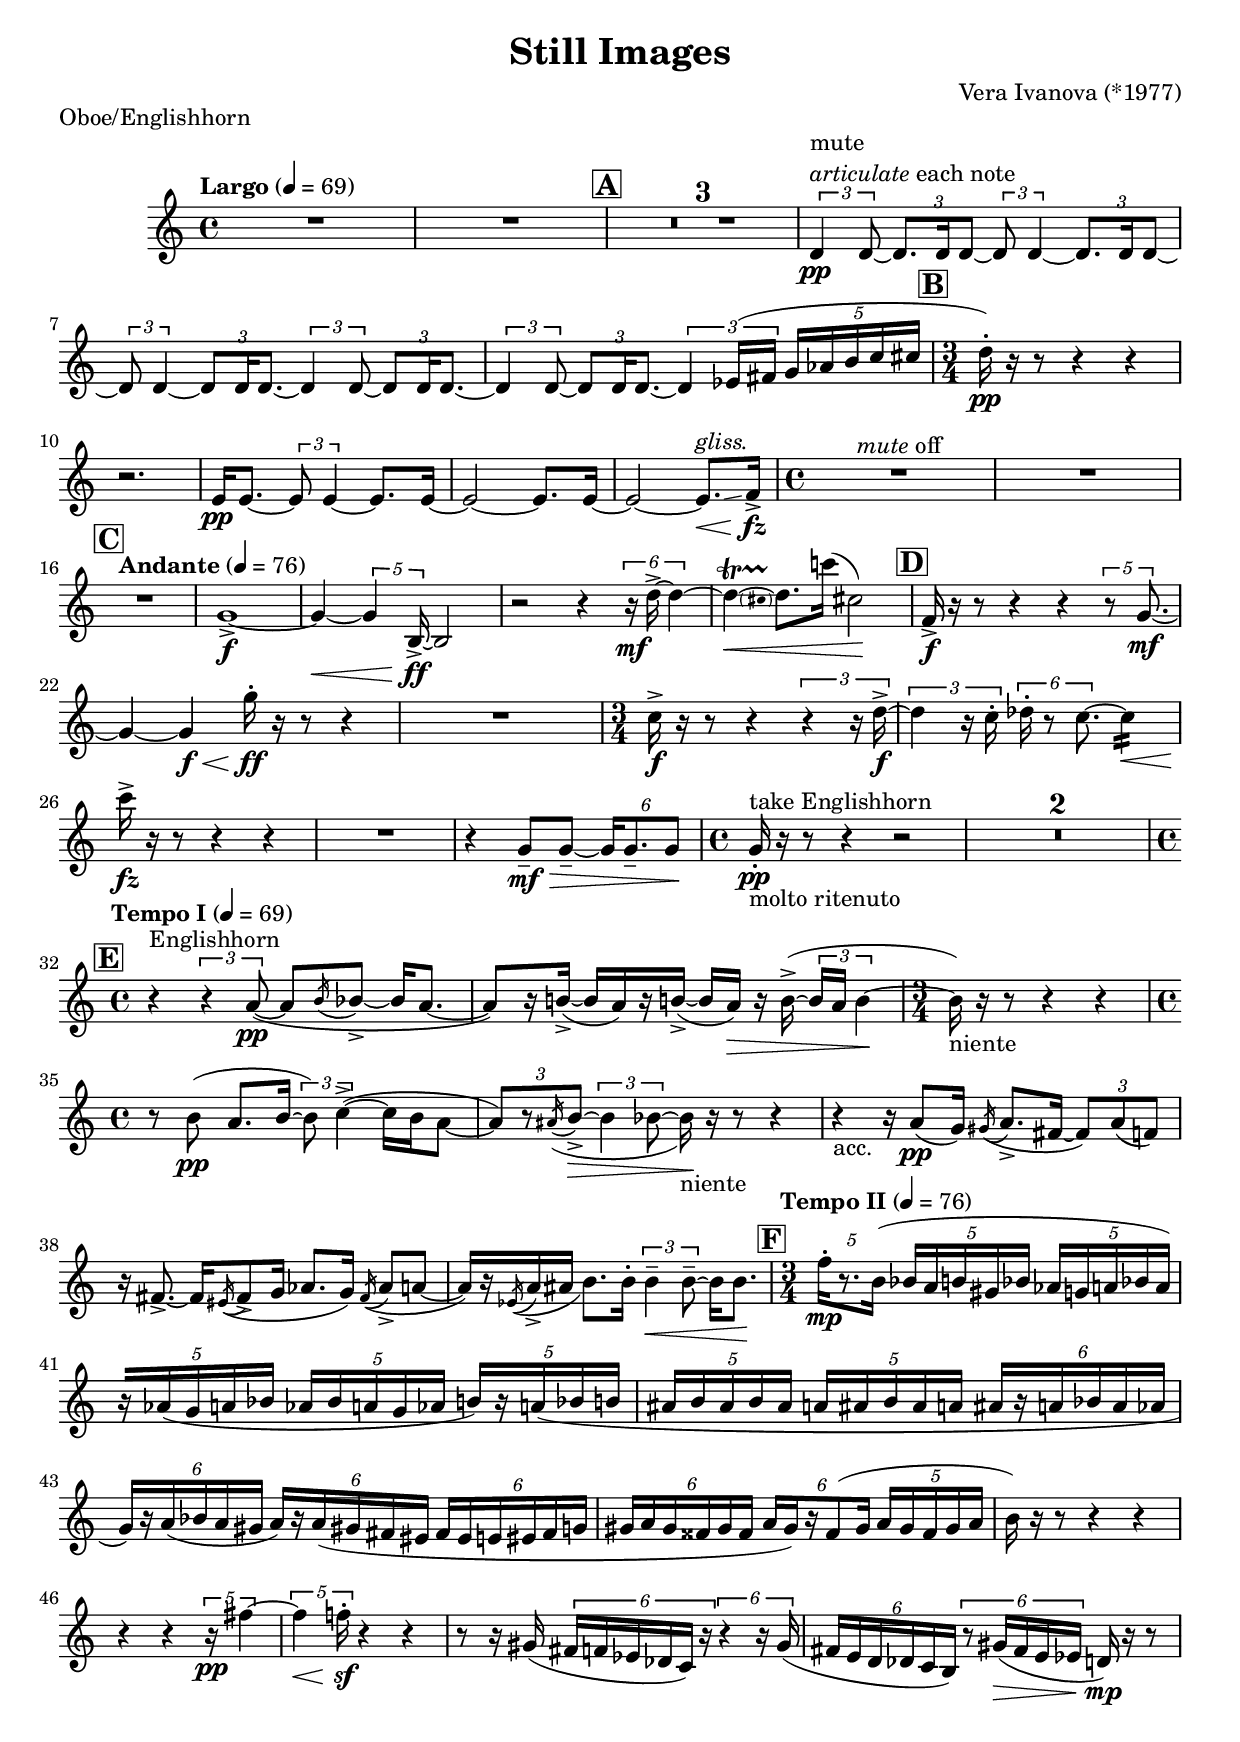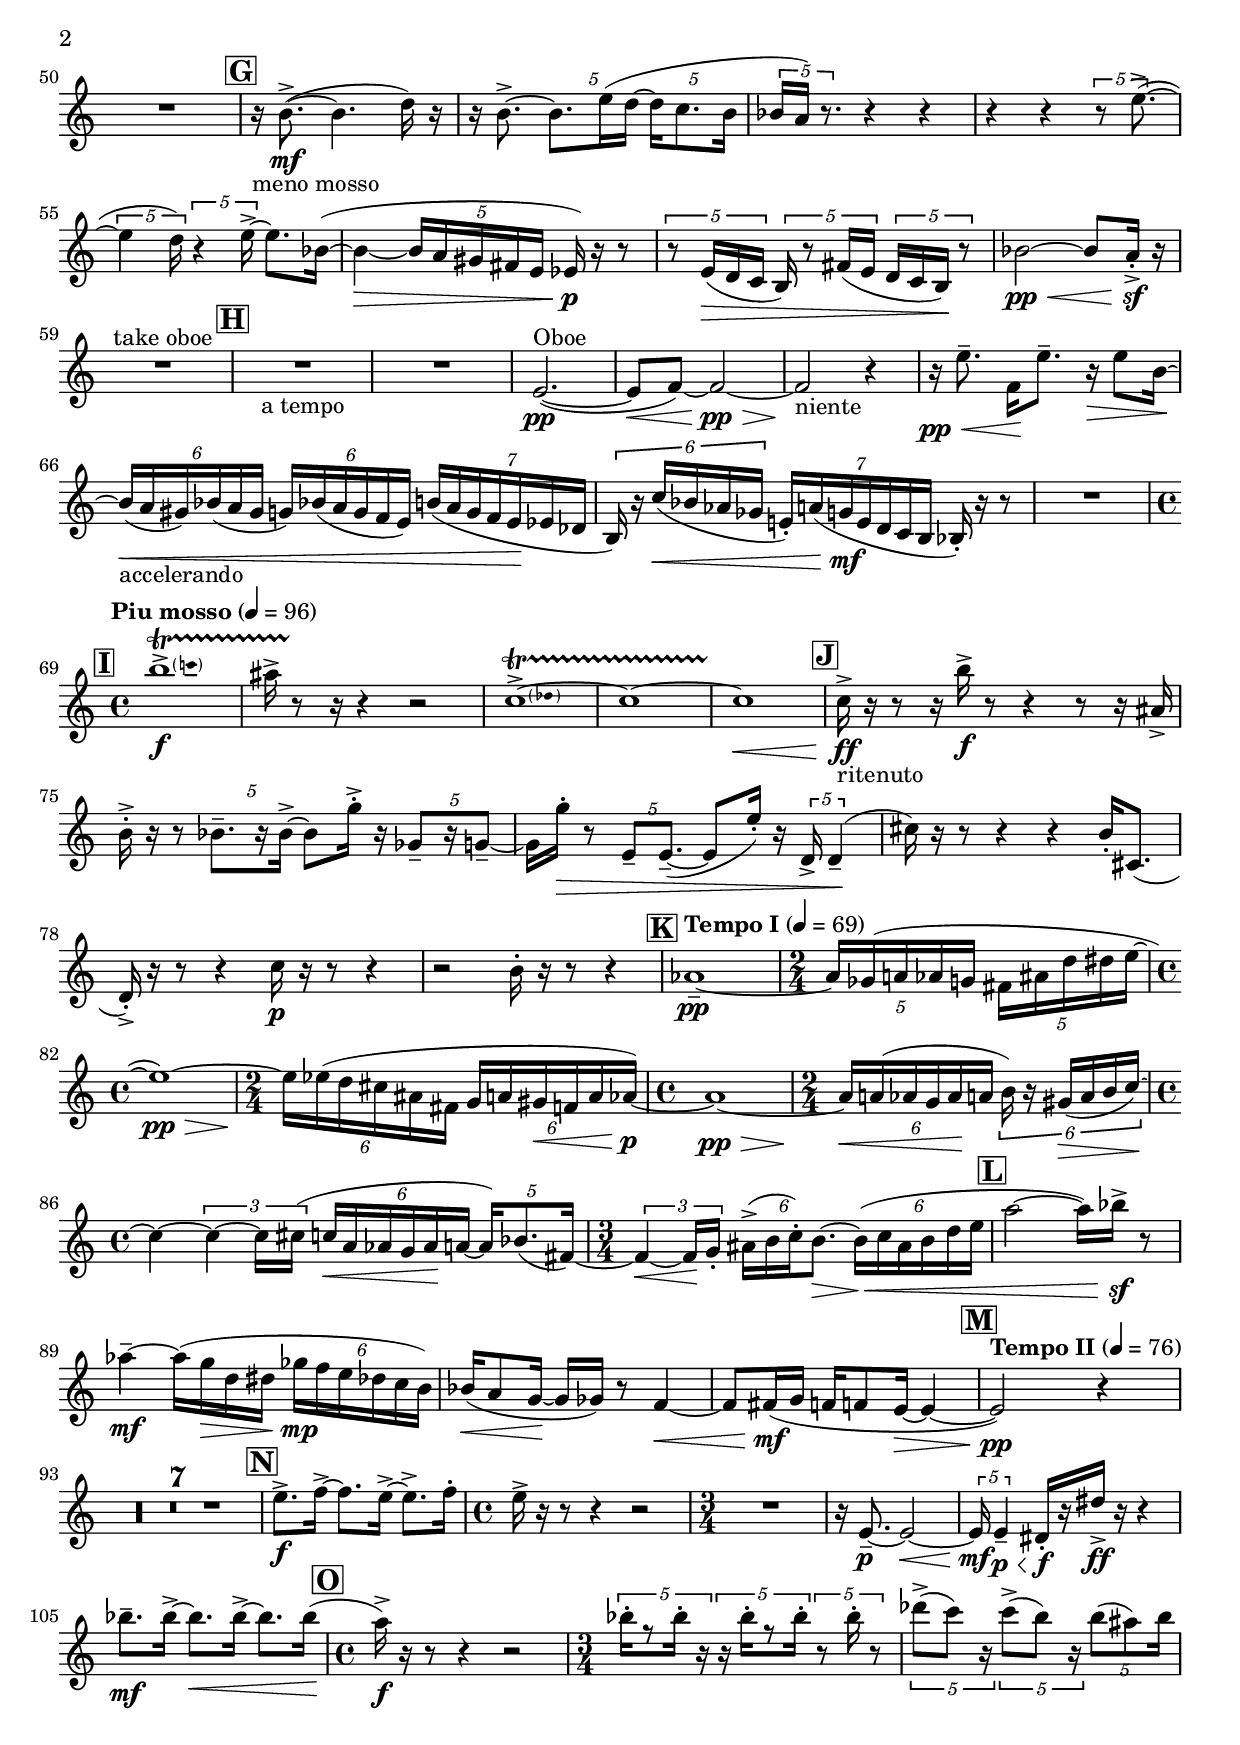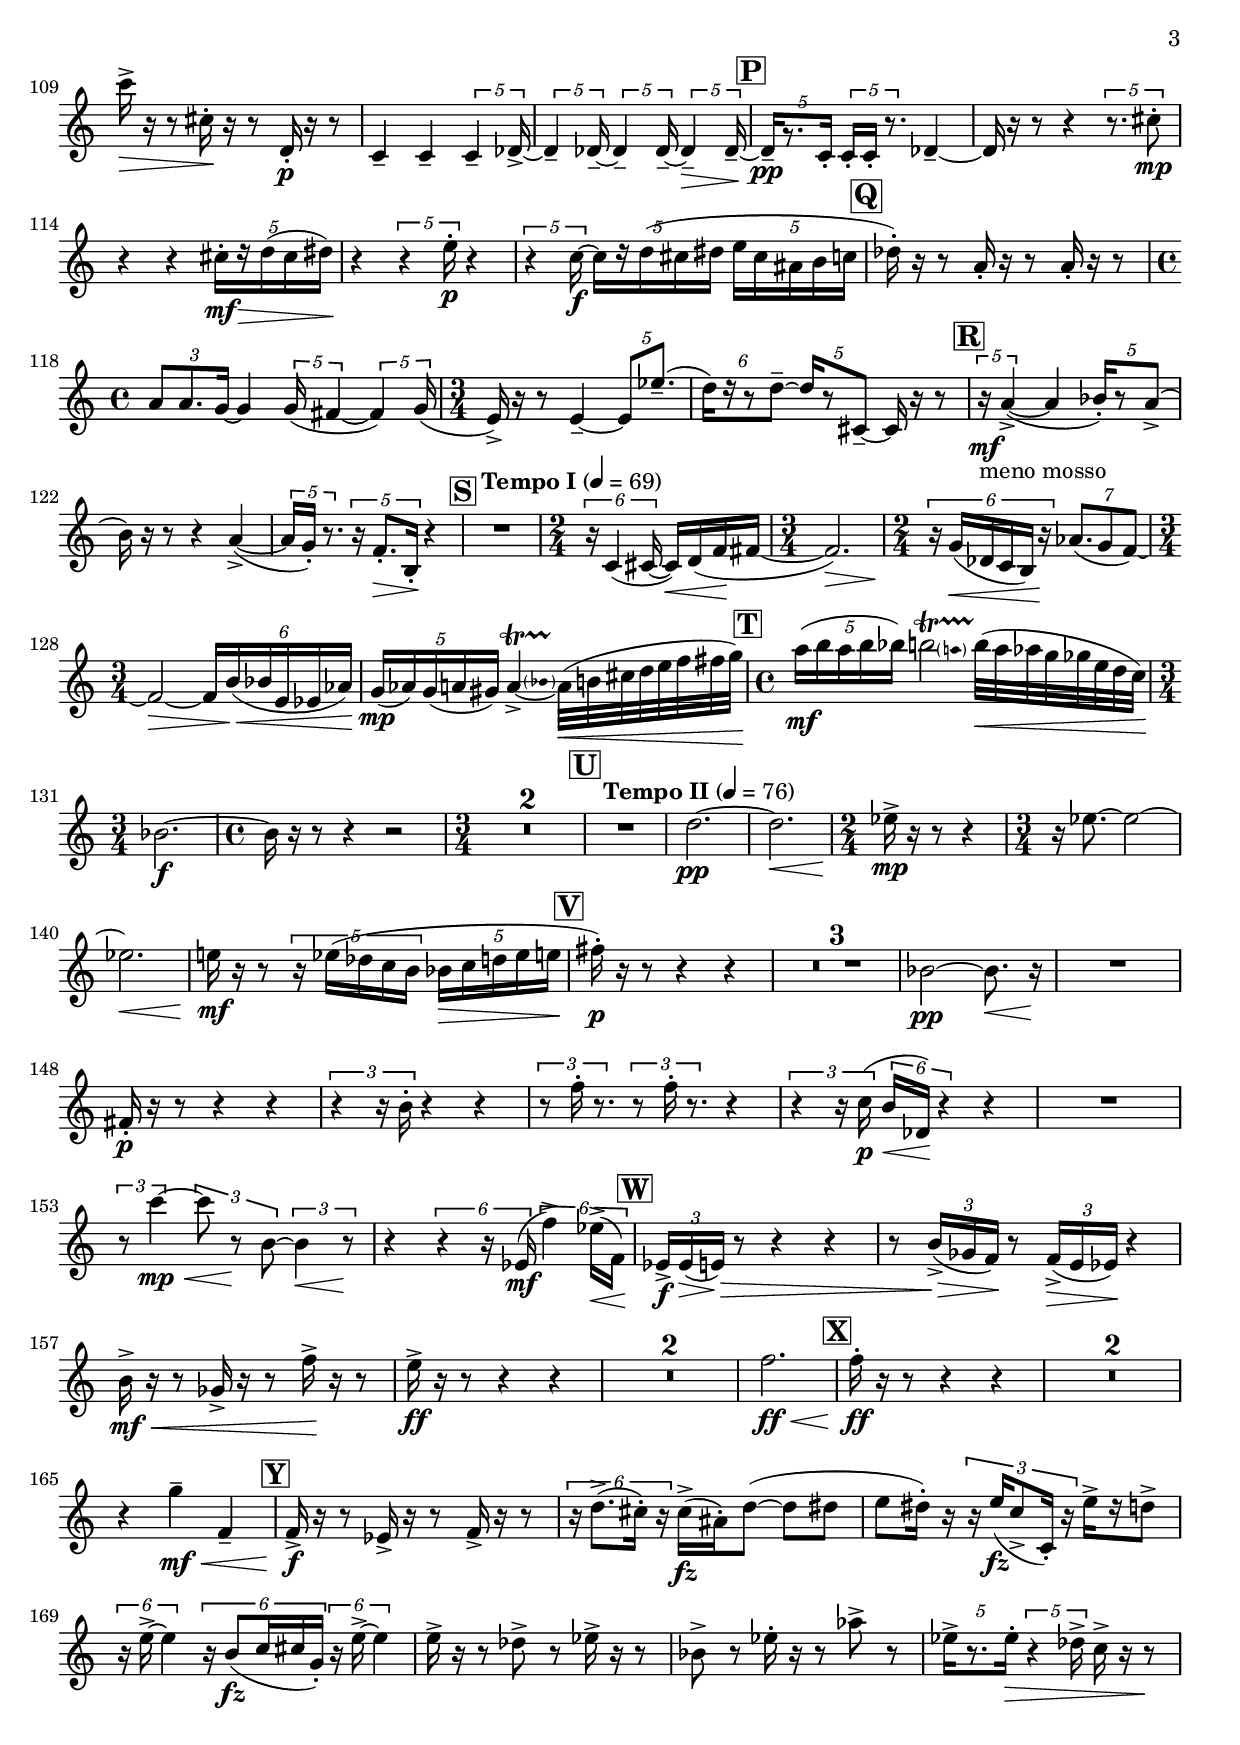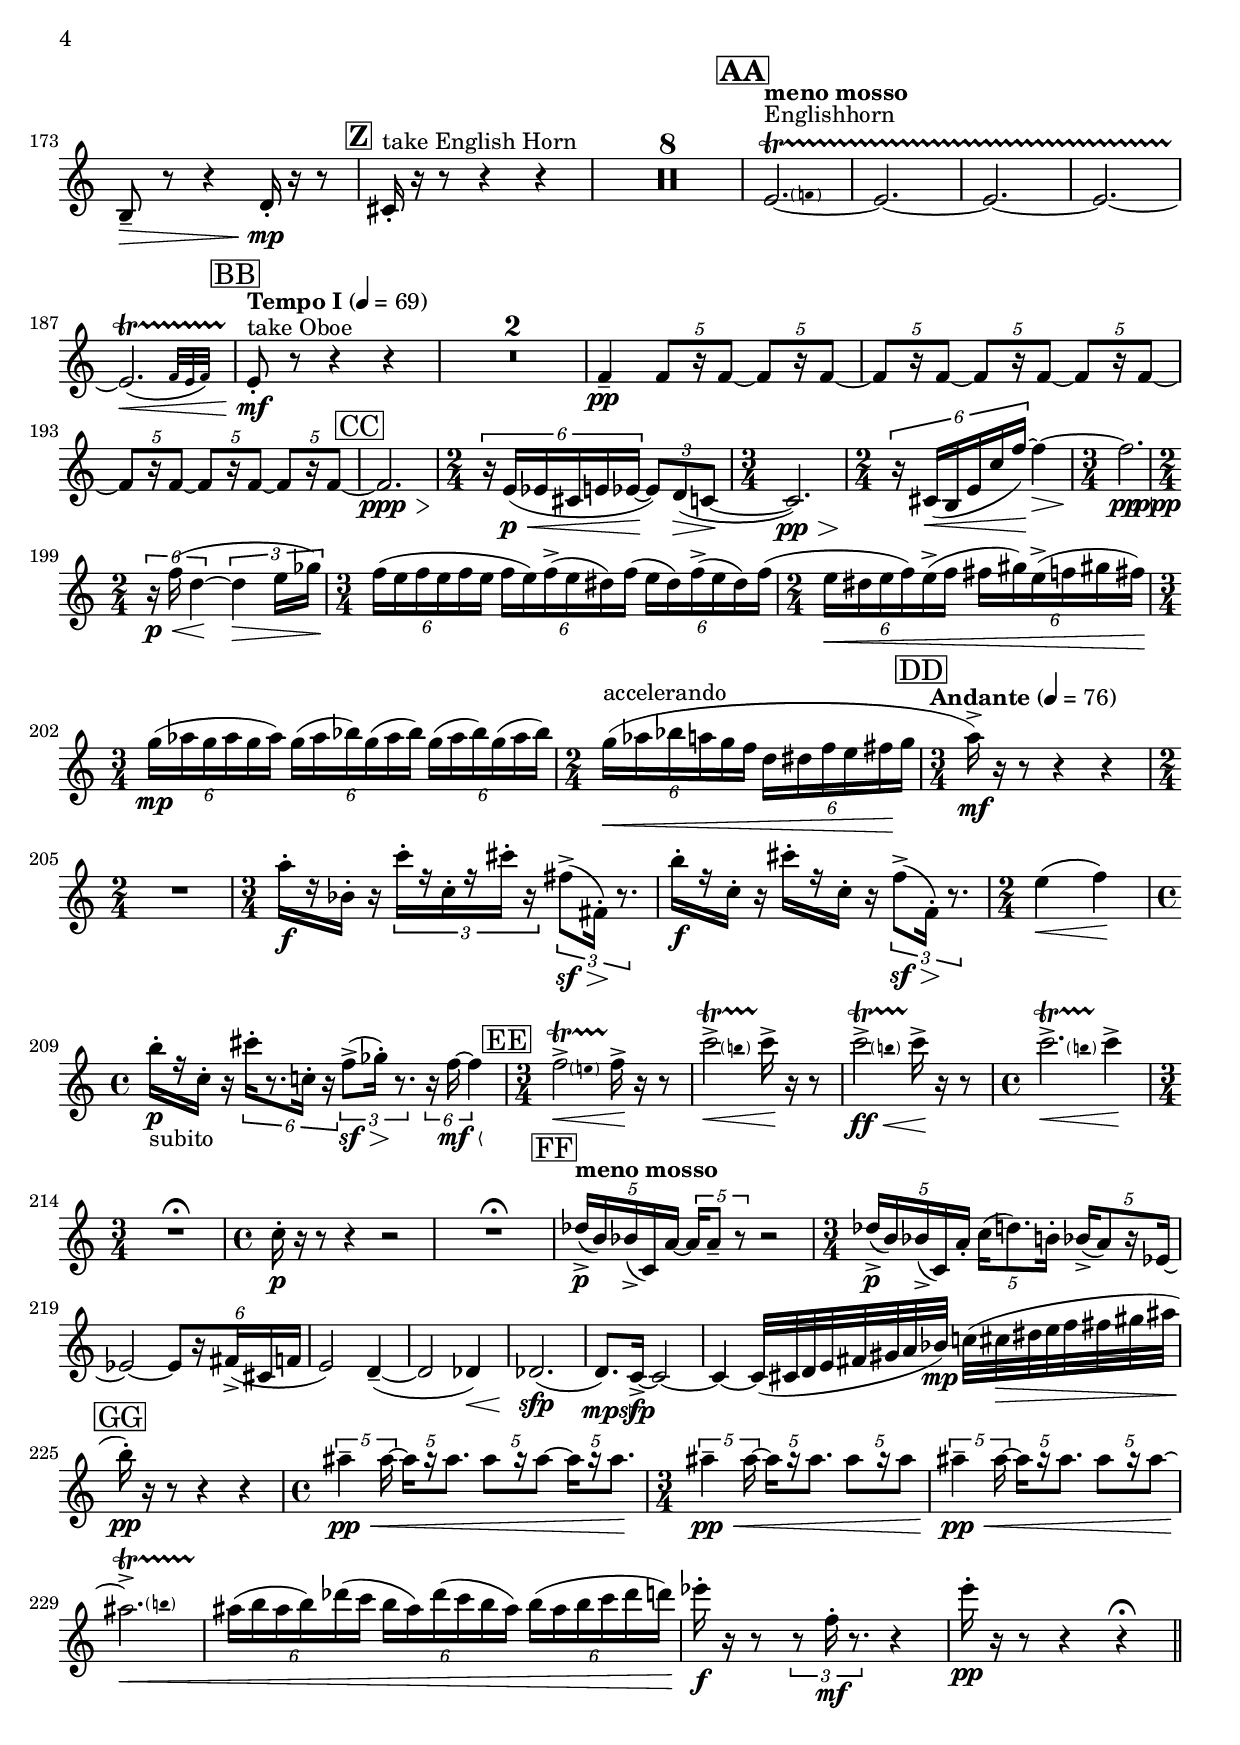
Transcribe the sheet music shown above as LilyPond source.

\language "english"
%{
Still Images, Vera Ivanova
Oboe and Englishhorn part 
===================

%}

num =
#(define-music-function (parser location musique) (ly:music?)
    #{ 
      \override Score.BarNumber.break-visibility = ##(#f #t #t)
      $musique 
      \revert Score.BarNumber.break-visibility 
    #})
  cornaco_one = \relative c' {
     \time 4/4  
    r4^"Englishhorn" \tuplet 3/2 { r4 d8~(\pp} d8 \acciaccatura e16 ef8~-> ef16 d8.~ | d8[) r16 e!16](->~e16[ d16) r16 e!16](->~e16 d16\>)  r16 e16(->~ \tuplet 3/2 {e16 d16 e4~\!} | 
     \time 3/4  
     e16)_"niente"  r16 r 8 r4 r4 | 
       \time 4/4 
       r8 e8(\pp d8. e16~ \tuplet 3/2 { e8) f4(->~} f16 e16 d8~ | \tuplet 3/2 { d8[) r8  \acciaccatura ds16( e8]~->\>}
       \tuplet 3/2 { e4 ef8~} ef16_"niente"\!) r16 r8 r4 |  r4_"acc." r16 d8\pp(c16) \acciaccatura cs16( d8.-> b16~ \tuplet 3/2 {b8) d8( bf8) } | 
       r16 b!8.->~ b16 \acciaccatura as16( b8-> c16 df8. c16) \acciaccatura b16( df8-> d8~ |  d16[) r16 \acciaccatura af16( d16-> ds16]  e8.) e16-. \tuplet 3/2 { e4--\< e8--~} e16 e8.\! | 
       \time 3/4
        \mark \default  \tempo "Tempo II" 4 = 76
      \tuplet 5/4 { bf'16[-.\mp r8. e,16]( } \tuplet 5/4 {ef16[ d e! cs ef]} \tuplet 5/4 { df16 c! d! ef! d)}  | \tuplet 5/4 {r16[ df( c d! ef ]} \tuplet 5/4 {df16[ ef d  c df ]} \tuplet 5/4 { e16[) r16 d!( ef e!]} |
      \tuplet 5/4 {ds16[ e ds e ds]}  \tuplet 5/4 {d!16[ ds e ds d!] }   \tuplet 6/4 { ds16[ r d! ef d df] } | \tuplet 6/4 {c16[) r d( ef d cs] } \tuplet 6/4 { d16[) r16 d( cs! b as] } \tuplet 6/4 { b[ as a! as b c!]} | 
      \tuplet 6/4 { cs16[ d cs bs cs bs]} \tuplet 6/4 { d16[ cs16) r16 bs8( cs16]} \tuplet 5/4 { d16[ cs bs cs d]} | e16) r16 r8 r4 r4 |
      r4 r4 \tuplet 5/4 {r16\pp b'4~ } | \tuplet 5/4 { b4\< bf16-.\sf\! } r4 r4 | 
      r8 r16 cs,16( \tuplet 6/4 { b16[ bf af gf f]) r} \tuplet 6/4 {r4 r16 cs'16( } | \tuplet 6/4 { b16[ a g gf f e]) } \tuplet 6/4 { r8 cs'16\>[( b a af  ]} g16)\!\mp r16 r8  | R2. | 
        \mark \default
      r16_ "meno mosso" e'8.(->\mf~ e4. g16) r16 | 
      r16 e8.->~ \tuplet 5/4 {e8.[ a16( g16]~ } \tuplet 5/4 { g16[ f8. e16] } | \tuplet 5/4 { ef16 d16) r8. } r4 r4 | r4 r4 \tuplet 5/4 {r8 a'8.->(~ } | \tuplet 5/4 {a4 g16) }  \tuplet 5/4 { r4 a16->~ } a8. ef16~( |
     ef4\>~ \tuplet 5/4 {ef16 d cs b a } af16\p\!) r16 r8 | \tuplet 5/4 { r8 a16\>[(g f ] } \tuplet 5/4 { e16) r8 b'16( a16} \tuplet 5/4 {g16[ f e])\! r8 } |  ef'2~\pp\< ef8 d16-.->\sf r16 | R2.^"take oboe" | 
     }

      cornaco_two = \relative c' {
     
      R2. *8 | 
      \mark \default  \tempo "meno mosso" 
    \pitchedTrill a2.~^"Englishhorn"  \startTrillSpan  bf {
       a2.~ |  a2.~ |  a2.~ | \afterGrace a2.\<(  { bf32[ a bf]) }     | 
    \mark \markup { \box BB }  \tempo "Tempo I" 4 = 69
       a8-.\mf\!^"take Oboe"  \stopTrillSpan  } r8 r4 r4 | 
      }
    
    
    


maple_leaf_rag =  \relative c'' {
  \set Score.markFormatter = # format-mark-box-alphabet
  \key c \major
  \tempo "Largo" 4 = 69
  \compressFullBarRests
  \time 4/4
     R1 |
     R1 \mark \default |
     R1*3 |
     \tuplet 3/2 {
     d,4^\markup {
       \column {
            \line {  mute }
             \line { \italic  articulate each note }  }
                     }_\pp d8~  }   \tuplet 3/2 {d8. d16 d8~}  \tuplet 3/2 { d8 d4~} \tuplet 3/2 { d8. d16 d8~ } | 
    \tuplet 3/2 { d8 d4~ } \tuplet 3/2 { d8 d16 d8.~ } \tuplet 3/2 { d4 d8~ } \tuplet 3/2 { d8 d16 d8.~ } |
     \tuplet 3/2 { d4 d8~}   \tuplet 3/2 {d8[ d16 d8.]~}  \tuplet 3/2 { d4 ef16 (fs16} \tuplet 5/4 { g16[af  b c cs ]}	 | 
  \time 3/4    \mark \default 
  d16-.)_\pp r16 r 8 r4 r4  |
  r2. |
  e,16_\pp [ e8.]~ \tuplet 3/2 { e8 e4~} e8.[ e16~] |
   e2~ e8.[ e16]~ | e2~ e8.^\markup { \italic gliss. }\< [\glissando f16]->_\fz  |
  \time 4/4 R1^\markup {\italic mute off}
    R1 \mark \default   \tempo "Andante" 4 = 76 |
    R1  |
    g1~->_\f |
    g4~\< \tuplet 5/4 {g4 b,16->\ff\!~} b2 |
     r2 r4 \tupletUp \tuplet 6/4 {r16_\mf d'16->~ d4~ } |      \pitchedTrill d4~\< \startTrillSpan cs d8.\stopTrillSpan c'!16 (cs,!2)\!   \mark \default |  
   f,16->\f r16 r8 r4 r4 \tuplet 5/4 {r8 g8.\mf~}  | 
   g4~ g4\f\< g'16-.\ff r16 r8 r4 | R1 | \time 3/4 c,16->\f r16 r8 r4  \tuplet 3/2 {r4 r16 d16~->\f} |
    \tuplet 3/2 {d4 r16 c16-.}    \tuplet 6/4 { df16-. r8 c8.~} \repeat tremolo 4 c16\< | c'16->\fz r16 r8  r4 r4 | R2. |
    r4 g,8--\mf\> g8~--\tuplet 6/4 { g16 g8.-- g8-\!} |  
    
    \time 4/4  
   g16-.\pp^\markup {take Englishhorn}_"molto ritenuto" r16  r8 r4 r2 | R1*2 | 
    \mark \default  \tempo "Tempo I" 4 = 69
    %Corno%
 
  \transpose c g { \cornaco_one }
   
 \mark \default  R2._"a tempo" | R2. |
     e2.(^"Oboe"\pp~ | e8\< f8)~ f2~\pp\!\> | f2\!_"niente" r4 |   r16\pp\< e'8.-- f,16\! e'8.-- r16\> e8 b16\!~ | \tuplet 6/4 { b16_"accelerando"(\< a gs) bf( a gs  } \tuplet 6/4 {g!16) bf!( a g f e)  } \tuplet 7/4 { b'!16(  a g f e\! ef df } |
     \tuplet 6/4 {b16) r16 c'16\< ( bf af gf } \tuplet 7/4 { e!16-.) a ( g\!\mf e d c b  } bf16-.) r16 r8   | R2. | 
     \time 4/4 
        \mark \default  \tempo "Piu mosso" 4 = 96 
        \pitchedTrill b''1->\f \startTrillSpan c |  as16-> r8 \stopTrillSpan  r16 r4 r2 | 
           \pitchedTrill c,1->~ \startTrillSpan df |  c1~ | c1\< \stopTrillSpan  | \mark \default   c16->\ff_"ritenuto"  r16 r8 r16 b'16->\f r8 r4 r8 r16 as,16-> | 
           b16-.-> r16 r8  \tuplet 5/4 {  bf8.[-- r16 bf16]->~ } bf8  g'16-.-> r16  \tuplet 5/4 {  gf,8[-- r16 g8]--~ }  | g16 g'16-.\> r8 \tuplet 5/4 {  e,8-- e8.--~( } e8 e'16-.) r16 \tuplet 5/4 {d,16-> d4--\!( } | cs'16) r16  r8 r4 r4 b16-. cs,8.( | 
           d16-.->) r16 r8 r4 c'16\p r16 r8 r4 | r2 b16-. r16 r8 r4 | 
           \mark \default  \tempo "Tempo I" 4 = 69 
           af1--\pp~ | 
           \time 2/4
           \tupletDown \tuplet 5/4 {af16 gf( a! af g! } \tuplet 5/4  {fs16 as d ds e~ } | 
           \time 4/4 
           e1\pp\>~)
           \time 2/4
           \tuplet 6/4 {e16\! ef( d cs as fs } \tuplet 6/4 { g16 a! gs\< f a af\p\!~) }
           \time 4/4 
           af1\>\pp~
           \time 2/4
           \tuplet 6/4 {af16\!\< a!( af g af\! a!  }  \tuplet 6/4 {b16) r16 gs16(\> a b c)\!~ } |
           \time 4/4 
           c4~ \tupletUp \tuplet 3/2 {c4~ c16 cs16(  } \tuplet 6/4 { c!16\< a af g af\! a~ } \tuplet 5/4 {a16) bf8.( fs16)~ } |
           \time 3/4
          \tuplet 3/2 {fs4\<~ fs16\! g16-.} \tuplet 6/4 { as16->( b c-.) b8.\>~ } \tuplet 6/4 { b16\!\< ( c as b d e   } |  \mark \default a2~ a16) bf16->\sf  r8 | af4--\mf~ af16 ( g16\> d16 ds16 \tuplet 6/4 {gf16\mp\! f e df c b )} |  
          bf16(\< a8 g16\!~ g16 gf16) r8 f4\<~  | f8 fs16\!\mf ( g16 f16 f!8 e16\>~ e4~ | 
          \mark \default \tempo "Tempo II" 4 = 76
          e2\pp\!) r4 | R2.*7 | 
          \mark \default e'8.->\f f16->~ f8. e16->~ e8.-> f16-. | 
          \time 4/4
          e16-> r16 r8  r4 r2 | 
          \time 3/4 
          R2. | r16 e,8.--\p~ e2~\< | \tuplet 5/4 {e16\mf\! e4--\p\< } ds16[-.\f r16 ds'16]->\ff r16 r4 | bf'8.--\mf bf16->~ bf8.\< bf16->~ bf8. bf16\!( | 
          \time 4/4
           \mark \default
            a16->\f) r16 r8 r4 r2  | 
            \time 3/4 
            \tuplet 5/4 {bf16[-. r8 bf16]-. r16} \tuplet 5/4 {r16 bf16[-.  r8 bf16]-.  } \tuplet 5/4 {r8 bf16-. r8} | 
           \tupletDown \tuplet 5/4 {df8-> ( c8) r16 } \tuplet 5/4 {c8-> ( b8) r16 } \tuplet 5/4 {b8 ( as8) b16  } | c16->\> r16 r8 cs,16-.\! r16 r8 d,16-.\p r16 r8 |  c4-- c4-- \tupletUp \tuplet 5/4 {c4-- df16->~ } | 
             \tuplet 5/4 {df4-- df16--~ } \tuplet 5/4 {df4-- df16--~ } \tuplet 5/4 {df4--\> df16--\!~ } |
             \mark \default
             
          \tuplet 5/4 {df16[--\pp r8. c16]-. } \tuplet 5/4 {c16-. c16-. r8. } df4--~ | df16 r16 r8 r4 \tuplet 5/4 { r8. cs'8-.\mp } | r4 r4 \tuplet 5/4 {cs16[-.\mf r16\> d16 ( cs16 ds16]\!)} |
          r4 \tuplet 5/4 { r4 e16-.\p}  r4 | \tuplet 5/4 { r4 c16\f~ } \tuplet 5/4 { c16[ r16 d16( cs16 ds16 ] } \tuplet 5/4 { e16 cs as b c! } | 
           \mark \default
          df16-.) r16 r8 a16-. r16 r8 a16-. r16 r8 | 
          \time 4/4 \tuplet 3/2 { a8 a8. g16~} g4   \tuplet 5/4 { g16( fs4~ } \tuplet 5/4 {fs4) g16 (} |
          \time 3/4
          e16->) r16 r8 e4--~  \tuplet 5/4 { e8 ef'8.--(} | \tuplet 6/4 { d16[) r16 r8 d8]--~ }  \tuplet 5/4 { d16[ r8 cs,8]--~}  cs16 r16 r8 |    
           \mark \default 
           \tuplet 5/4 { r16\mf_"meno mosso" a'4->(~} a4   \tuplet 5/4 { bf16[-.) r8 a8]->( } | b16) r16 r8 r4 a4->~(  |
            \tuplet 5/4 { a16[ g16]-.) r8. }  \tuplet 5/4 { r16 f8.-.\> b,16]-.\!} r4 | 
            \mark \default \tempo "Tempo I" 4 = 69 R2. |
            \time 2/4 
            \tuplet 6/4 { r16 c4( cs16~} cs16\<) d16( f16\! fs16~ | 
            \time 3/4
            fs2.)\> |
            \time 2/4
            \tuplet 6/4 {r16\! g16[\<( df c b]) r16\! } \tuplet 7/4 { af'8.( g8 f8~ )}  | 
            \time 3/4 
            f2\>\!~ \tuplet 6/4 {f16 b\<( bf e, ef af\!)}  | \tuplet 5/4 {g16[\mp( af) g (a gs)] }   \pitchedTrill a4->~ \startTrillSpan bf  a32\< \stopTrillSpan (b cs d e f fs g\!) |  
            \time 4/4 
            \mark \default 
            \tuplet 5/4 {a16[\mf( b a b bf])  }   \pitchedTrill b2 \startTrillSpan a  b32\<( \stopTrillSpan a af g gf e d c\!) | 
            \time 3/4 bf2.\f~ | 
            \time 4/4 
            bf16 r16 r8 r4 r2 | 
            \time 3/4
            R2.*2 |
             \mark \default \tempo "Tempo II" 4 = 76 
             R2. | d2.\pp~ | d2.\<\! | 
             \time 2/4 
             ef16->\mp r16 r8 r4 | 
             \time 3/4 
             r16 ef8.~ ef2~ | ef2.\< | 
             e!16\mf\! r16 r8 \tuplet 5/4 { r16 ef16[( df c b]}  \tuplet 5/4 { bf16[ \> c d! ef e!]} | 
                \mark \default 
             fs16-.\p) r16 r8 r4 r4 |   R2.*3 | bf,2~\pp bf8.\< r16\! | R2. | 
             fs16-.\p r16 r8 r4 r4 | \tuplet 3/2 { r4 r16 b16-.} r4 r4 | \tuplet 3/2 {r8 f'16-. r8.} \tuplet 3/2 { r8 f16-. r8.} r4 | 
             \tuplet 3/2 {r4 r16 c16\p\<(} \tuplet 6/4 { b16 df,16)\! r4 } r4 |  R2. |   
              \tuplet 3/2 { r8 c''4\mp\<~ } \tuplet 3/2 {c8 r8\! b,8~ } \tuplet 3/2 { b4\< r8\!} | 
              r4 \tuplet 6/4 { r4 r16 ef,16\mf( } \tuplet 6/4 { f'4->) ef16->(\<f,16\!)} | 
                \mark \default 
             \tuplet 3/2 {ef16->\f ef16\>( e!16\>\!)} r8 r4 r4 | r8 \tuplet 3/2 {b'16->\> ( gf f\!) } r8  \tuplet 3/2 {f16->\> ( e ef\!) } r4 | 
              b'16->\mf\< r16 r8 gf16-> r16 r8 f'16->\! r16 r8 | e16->\ff  r16 r8 r4 r4 | R2.* 2 | f2.\ff\< |
                \mark \default 
              f16-.\!\ff r16 r8 r4 r4 | R2.* 2 | r4 g4--\mf\< f,4-- |  
                \mark \default 
                f16->\f r16 r8 ef16-> r16 r8 f16-> r16 r8 | \tuplet 6/4 {r16 d'8.[->( cs16-.)] r16 } cs16[->\fz (as16-.) d8]~( d8 ds8  | e8 ds16-.) r16 \tuplet 3/2 { r16 e16[\fz( c8-> c,16]-.) r16} e'16[-> r16 d8]-> | 
                \tuplet 6/4 { r16 e16->~ e4} \tuplet 6/4 { r16 b8[\fz( c16 cs16 g16]-.)} \tuplet 6/4 {r16 e'16->~ e4} | e16-> r16 r8 df8-> r8 ef16-> r16 r8 | bf8-> r8 ef16-. r16 r8 af8-> r8 | 
                \tuplet 5/4 { ef16[-> r8. ef16]-.\>} \tuplet 5/4 {r4 df16->} c16-> r16 r8\! | b,8--\> r8 r4 d16-.\mp\! r16 r8 | 
                \mark \default 
                cs16-.^"take English Horn" r16 r8 r4 r4 | 
              %Corno%
          \transpose c g { \cornaco_two } 
           
            R2. * 2 | f4--\pp \tuplet 5/4 {f8[ r16 f8]~}  \tuplet 5/4 {f8[ r16 f8]~}|  \tuplet 5/4 {f8[ r16 f8]~}  \tuplet 5/4 {f8[ r16 f8]~}  \tuplet 5/4 {f8[ r16 f8]~} |  \tuplet 5/4 {f8[ r16 f8]~}  \tuplet 5/4 {f8[ r16 f8]~}  \tuplet 5/4 {f8[ r16 f8]~} | 
         
             \mark \markup { \box CC }
            f2.\>\ppp | 
            \time 2/4
            \tuplet 6/4 {r16\! e16[\p\<( ef cs e ef]~\!} \tuplet 3/2 {ef8) d8\>( c8~\!} 
            \time 3/4 
            c2.)\pp\> | 
            \time 2/4
            \tuplet 6/4 {r16\! cs16[\<( b e c' f~\!)]} f4\>~ | 
            \time 3/4            
             << f2.\pp { s4\> s4 s4\!\ppp} >>
             \time 2/4 
             \tuplet 6/4 {r16\p\< f16( d4~\!} \tuplet 3/2 {d4\>  e16 gf16\!)} | 
             \time 3/4 
           \tupletDown  \tuplet 6/4 { f16[( e f e f e]}  \tuplet 6/4 { f16[ e) f->( e ds) f]( }  \tuplet 6/4 { e16[ ds) f-> (e ds) f](} |
             \time 2/4 
              \tuplet 6/4 { e16[\< ds e f) e->( f] }  \tuplet 6/4 { fs16[ gs) e->( f gs! fs]\!) } |
              \time 3/4
              \tuplet 6/4 { g16[\mp( af g af g af]) } \tuplet 6/4 { g16[( af16 bf16) g16( af16 bf16]) }  \tuplet 6/4 { g16[( af16 bf16) g16( af16 bf16])  } | 
             \time 2/4
             \tupletNeutral \tuplet 6/4 { g16[\<^"accelerando"( af bf a! g f] }  \tuplet 6/4 { d16[ ds f e fs\! g] } | 
              \time 3/4 
               \mark \markup { \box DD }  \tempo "Andante" 4 = 76 
              a16->\mf) r16 r8 r4 r4 |
              \time 2/4
              R2 |
              \time 3/4
             
              a16[-.\f r16 bf,16]-. r16  \tuplet 3/2 { c'16[-. r16 c,16-. r16 cs'16]-. r16 }  \tuplet 3/2 { fs,8->\sf\>( fs,16-.\!) r8.} | 
             b'16[-.\f r16 c,16]-. r16   cs'16[-. r16 c,16]-. r16    \tuplet 3/2 { f8->\sf\>( f,16-.\!) r8.} | 
             \time 2/4 
             e'4\< (f4\! )| 
             \time 4/4
             b16[-._"subito"\p r16 c,16]-. r16 \tuplet 6/4 {cs'16[-. r8. c,!16]-. r16} \tuplet 3/2 { f8->\sf\>(gf16-.\!) r8.}  \tuplet 6/4 {r16 f16\mf\<~ f4\!}  |
              \time 3/4
              \mark \markup { \box EE }
              \pitchedTrill f2->\< \startTrillSpan e   f16->\!  \stopTrillSpan   r16 r8 | 
               \pitchedTrill c'2->\< \startTrillSpan b  c16->\!  \stopTrillSpan   r16 r8 | 
               \pitchedTrill c2->\ff\< \startTrillSpan b  c16->\!  \stopTrillSpan   r16 r8 | 
                \time 4/4 
                \pitchedTrill c2.->\< \startTrillSpan b  c4->\!  \stopTrillSpan  | 
              \time 3/4
              R2.\fermataMarkup | 
              \time 4/4 
              c,16-.\p r16 r8 r4 r2 |  R1\fermataMarkup 
              \mark \markup { \box FF }
              |\tempo "meno mosso"   \tuplet 5/4 { df16[(->\p b) bf->( c,) a']~} \tuplet 5/4 { a16 a8-- r8} r2 | 
              \time 3/4 
               \tuplet 5/4 { df16[(->\p b) bf->( c,) a']-.} \tuplet 5/4 {c16[( d8.) b!16]-.} \tuplet 5/4 {bf16[->( a8) r16 ef16]~} | ef2~ \tuplet 6/4 { ef8[ r16 fs16->(cs16 f!16]} | e2)  d4--(~ | 
              d2 df4\<) | df2.\sfp\!(  |  d8.\mp\<) c16->\sfp~ c2~ | 
              c4~ c32[( cs d e fs gs a bf]\mp) c![( cs\> ds e f fs gs as] \! | 
              \mark \markup { \box GG }
              b16-.\pp) r16 r8 r4 r4 |  
              \time 4/4
            \tupletUp  \tuplet 5/4 {as4--\pp\< as16~} \tuplet 5/4 {as16[ r16 as8.]} \tuplet 5/4 {as8[ r16 as8]~} \tuplet 5/4 {as16[ r16 as8.]\!} | 
              \time 3/4
              \tuplet 5/4 {as4--\pp\< as16~} \tuplet 5/4 {as16[ r16 as8.]} \tuplet 5/4 {as8[ r16 as8]} | \tuplet 5/4 {as4--\pp\< as16~} \tuplet 5/4 {as16[ r16 as8.]} \tuplet 5/4 {as8[ r16 as8]~} |
                
              \pitchedTrill  as2.->\<  \startTrillSpan b   |
              \tupletNeutral \tuplet 6/4 {as16[(  \stopTrillSpan b16 as16 b16) df16( c16]}  \tuplet 6/4 {b16[ as) df( c b as])}   \tuplet 6/4  { b16[(as b c df d])} |
              ef16-.\!\f r16 r8  \tuplet 3/2 {r8 f,16-.\mf r8.} r4 | 
              e'16-.\pp r16 r8 r4 r4\fermataMarkup |  \bar "||"
              

}




\bookpart {
  \header{
    title = "Still Images"

    composer = "Vera Ivanova (*1977)"
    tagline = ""  % removed
  }

  \markup {Oboe/Englishhorn }
  \score {
      <<
        \new Staff \maple_leaf_rag
      >>
  }
 
  }
  
  
\version "2.18.2"  % necessary for upgrading to future LilyPond versions.